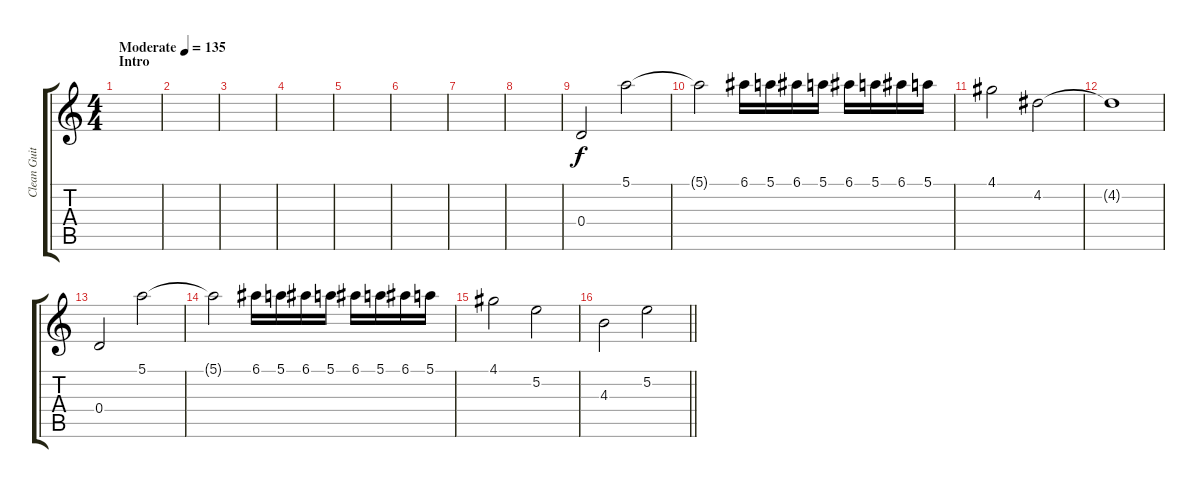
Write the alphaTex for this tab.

\track ("Clean Guitar 2" "Clean Guit") {instrument electricguitarclean}
\staff {score tabs}
\tuning (E4 B3 G3 D3 A2 D2) {hide}
\ts (4 4)
\section ("" "Intro")
\tempo (135 "Moderate")
\clef g2
\ks c
|
|
|
|
|
|
|
|
0.4.2 5.1.2 |
5.1{t}.2 6.1.16 5.1.16 6.1.16 5.1.16 6.1.16 5.1.16 6.1.16 5.1.16 |
4.1.2 4.2.2 |
4.2{t}.1 |
0.4.2 5.1.2 |
5.1{t}.2 6.1.16 5.1.16 6.1.16 5.1.16 6.1.16 5.1.16 6.1.16 5.1.16 |
4.1.2 5.2.2 |
\barLineRight lightlight
4.3.2 5.2.2
